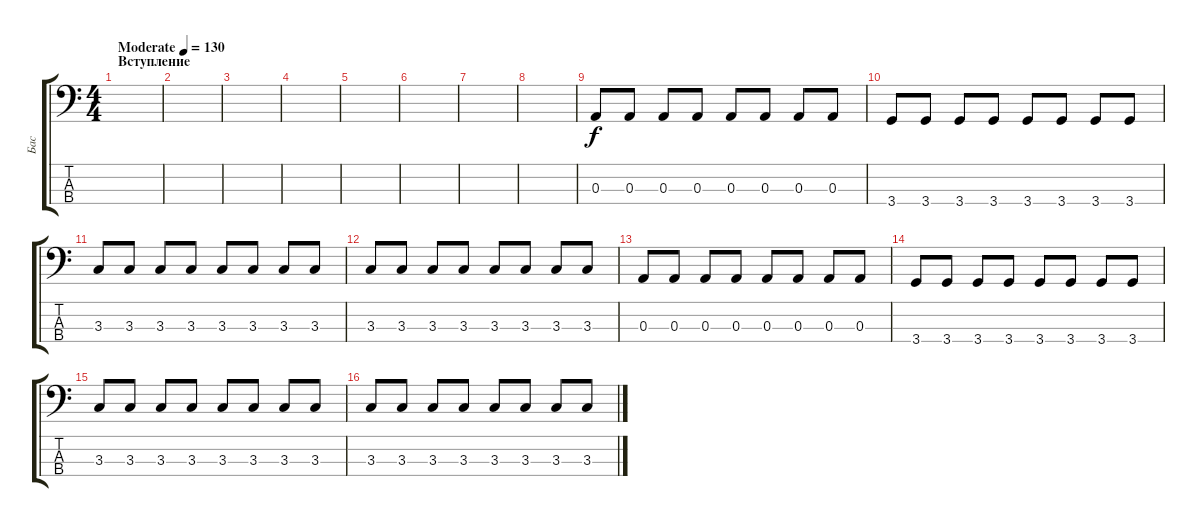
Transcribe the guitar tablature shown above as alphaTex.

\track ("Бас" "Бас") {instrument electricbasspick}
\staff {score tabs}
\tuning (G2 D2 A1 E1) {hide}
\ts (4 4)
\section ("" "Вступление")
\tempo (130 "Moderate")
\clef f4
\ks c
|
|
|
|
|
|
|
|
0.3.8 0.3.8 0.3.8 0.3.8 0.3.8 0.3.8 0.3.8 0.3.8 |
3.4.8 3.4.8 3.4.8 3.4.8 3.4.8 3.4.8 3.4.8 3.4.8 |
3.3.8 3.3.8 3.3.8 3.3.8 3.3.8 3.3.8 3.3.8 3.3.8 |
3.3.8 3.3.8 3.3.8 3.3.8 3.3.8 3.3.8 3.3.8 3.3.8 |
0.3.8 0.3.8 0.3.8 0.3.8 0.3.8 0.3.8 0.3.8 0.3.8 |
3.4.8 3.4.8 3.4.8 3.4.8 3.4.8 3.4.8 3.4.8 3.4.8 |
3.3.8 3.3.8 3.3.8 3.3.8 3.3.8 3.3.8 3.3.8 3.3.8 |
3.3.8 3.3.8 3.3.8 3.3.8 3.3.8 3.3.8 3.3.8 3.3.8
